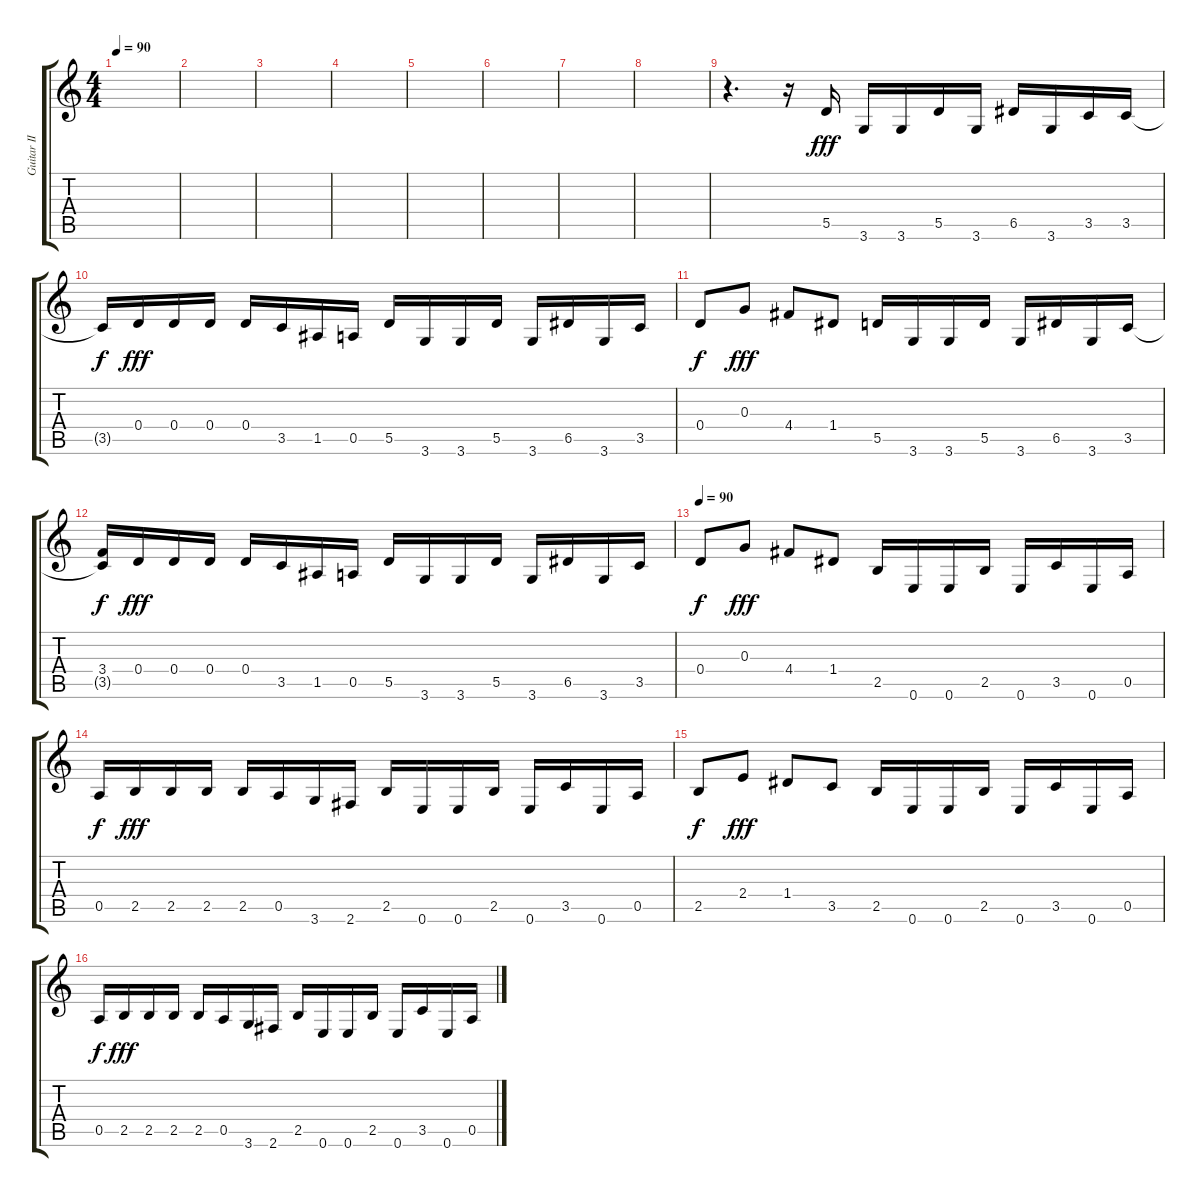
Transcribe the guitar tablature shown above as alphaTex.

\track ("Guitar II" "Guitar II") {instrument distortionguitar}
\staff {score tabs}
\tuning (E4 B3 G3 D3 A2 E2) {hide}
\ts (4 4)
\tempo 90
\clef g2
\ks c
|
|
|
|
|
|
|
|
r.4{d} r.16 5.5.16{dy fff} 3.6.16 3.6.16 5.5.16 3.6.16 6.5.16 3.6.16 3.5.16 3.5.16 |
3.5{t}.16{dy f} 0.4.16{dy fff} 0.4.16 0.4.16 0.4.16 3.5.16 1.5.16 0.5.16 5.5.16 3.6.16 3.6.16 5.5.16 3.6.16 6.5.16 3.6.16 3.5.16 |
0.4.8{dy f} 0.3.8{dy fff} 4.4.8 1.4.8 5.5.16 3.6.16 3.6.16 5.5.16 3.6.16 6.5.16 3.6.16 3.5.16 |
(3.4 3.5{t}).16{dy f} 0.4.16{dy fff} 0.4.16 0.4.16 0.4.16 3.5.16 1.5.16 0.5.16 5.5.16 3.6.16 3.6.16 5.5.16 3.6.16 6.5.16 3.6.16 3.5.16 |
\tempo 90
0.4.8{dy f} 0.3.8{dy fff} 4.4.8 1.4.8 2.5.16 0.6.16 0.6.16 2.5.16 0.6.16 3.5.16 0.6.16 0.5.16 |
0.5.16{dy f} 2.5.16{dy fff} 2.5.16 2.5.16 2.5.16 0.5.16 3.6.16 2.6.16 2.5.16 0.6.16 0.6.16 2.5.16 0.6.16 3.5.16 0.6.16 0.5.16 |
2.5.8{dy f} 2.4.8{dy fff} 1.4.8 3.5.8 2.5.16 0.6.16 0.6.16 2.5.16 0.6.16 3.5.16 0.6.16 0.5.16 |
0.5.16{dy f} 2.5.16{dy fff} 2.5.16 2.5.16 2.5.16 0.5.16 3.6.16 2.6.16 2.5.16 0.6.16 0.6.16 2.5.16 0.6.16 3.5.16 0.6.16 0.5.16
